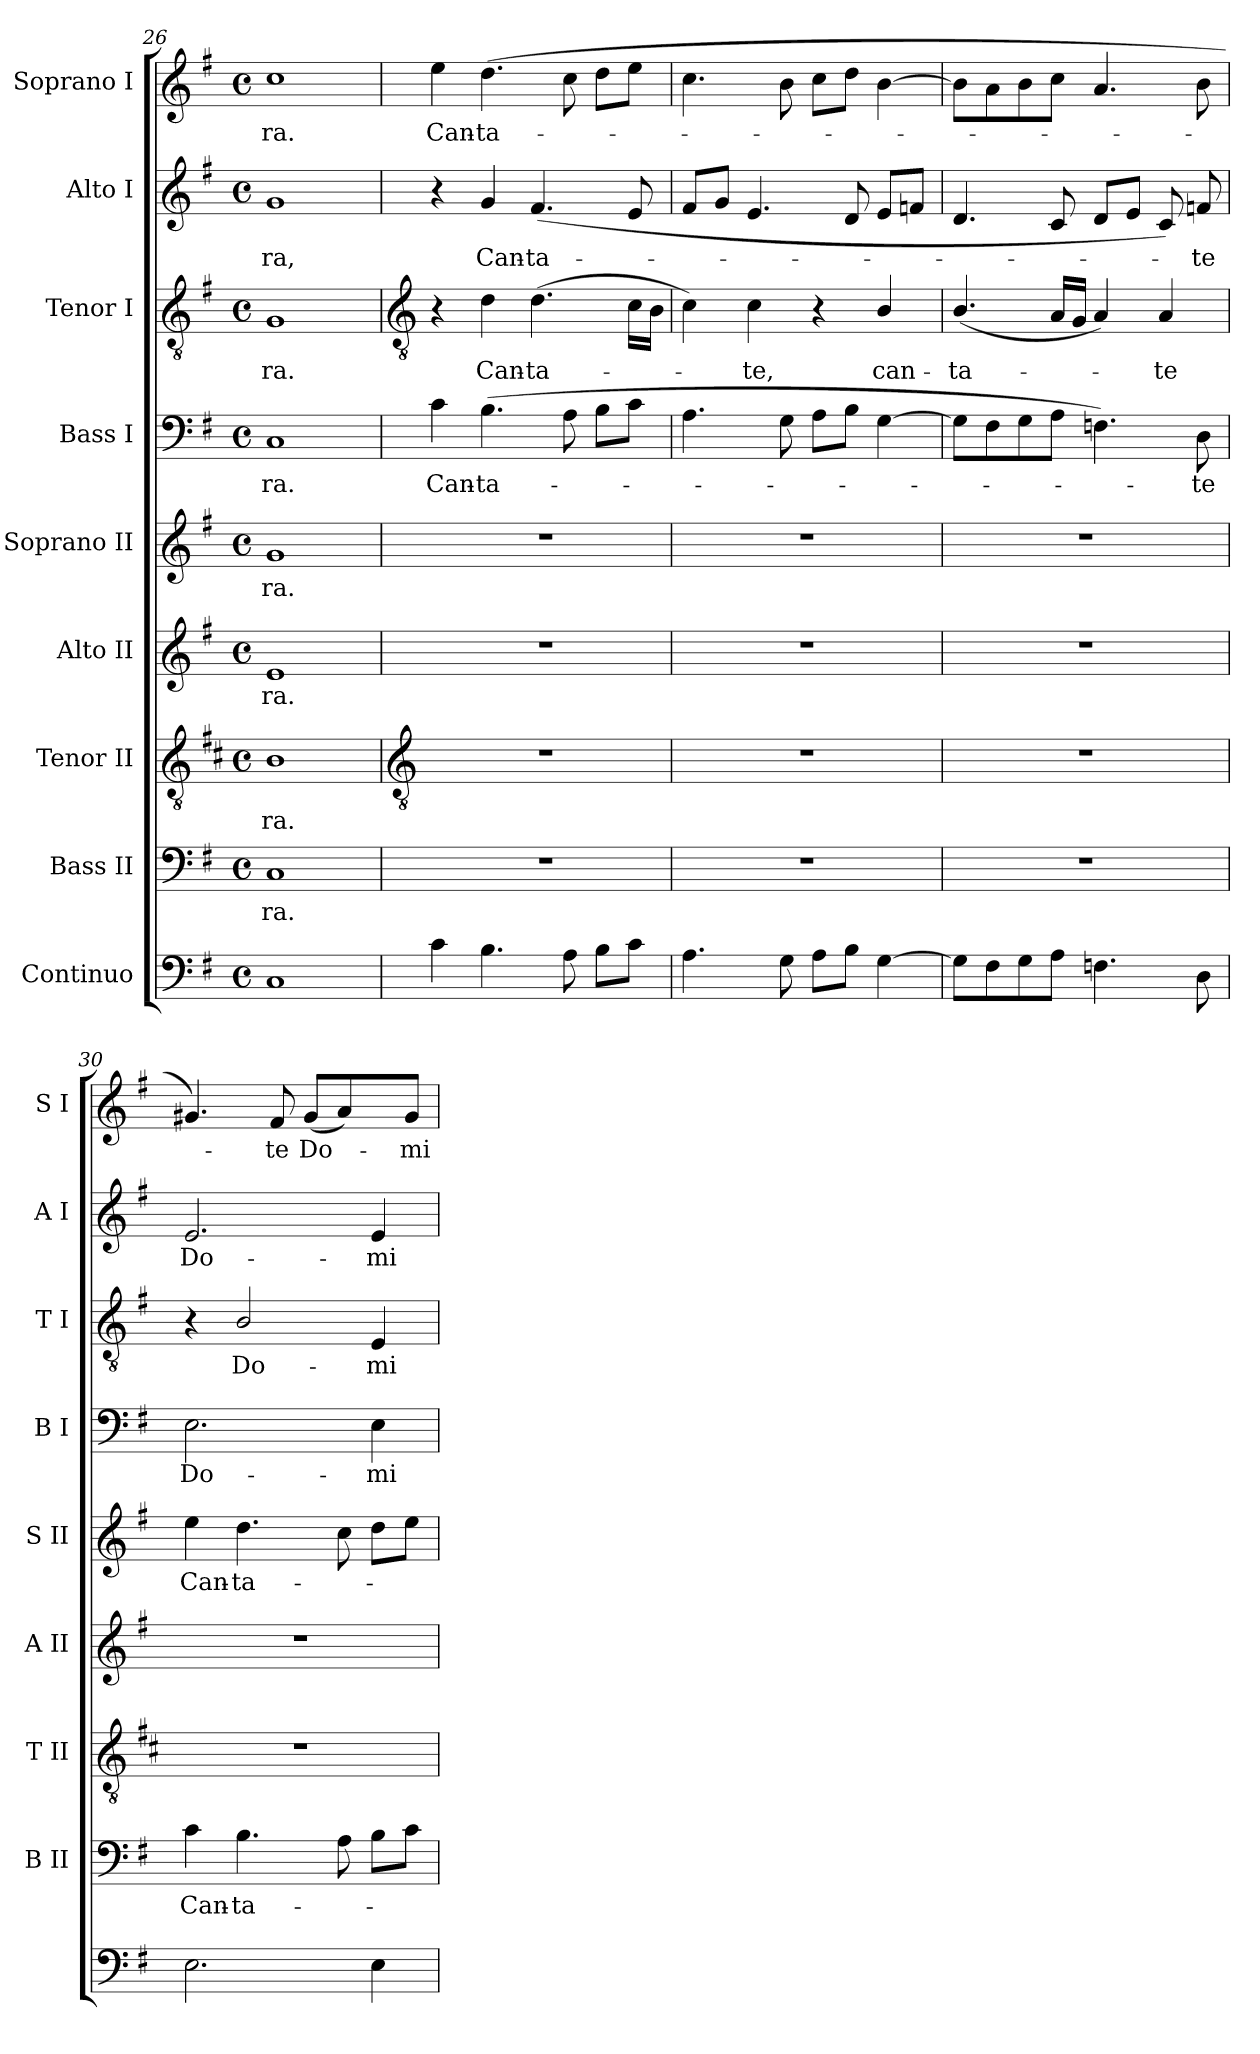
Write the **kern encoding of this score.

**kern	**kern	**text	**kern	**text	**kern	**text	**kern	**text	**kern	**text	**kern	**text	**kern	**text	**kern	**text
*part9	*part8	*part8	*part7	*part7	*part6	*part6	*part5	*part5	*part4	*part4	*part3	*part3	*part2	*part2	*part1	*part1
*staff9	*staff8	*staff8	*staff7	*staff7	*staff6	*staff6	*staff5	*staff5	*staff4	*staff4	*staff3	*staff3	*staff2	*staff2	*staff1	*staff1
*I"Continuo	*I"Bass II	*	*I"Tenor II	*	*I"Alto II	*	*I"Soprano II	*	*I"Bass I	*	*I"Tenor I	*	*I"Alto I	*	*I"Soprano I	*
*	*I'B II	*	*I'T II	*	*I'A II	*	*I'S II	*	*I'B I	*	*I'T I	*	*I'A I	*	*I'S I	*
*clefF4	*clefF4	*	*clefGv2	*	*clefG2	*	*clefG2	*	*clefF4	*	*clefGv2	*	*clefG2	*	*clefG2	*
*	*	*	*ITrd4c7	*	*	*	*	*	*	*	*	*	*	*	*	*
*k[f#]	*k[f#]	*	*k[f#]	*	*k[f#]	*	*k[f#]	*	*k[f#]	*	*k[f#]	*	*k[f#]	*	*k[f#]	*
*G:	*G:	*	*G:	*	*G:	*	*G:	*	*G:	*	*G:	*	*G:	*	*G:	*
*M4/4	*M4/4	*	*M4/4	*	*M4/4	*	*M4/4	*	*M4/4	*	*M4/4	*	*M4/4	*	*M4/4	*
*met(c)	*met(c)	*	*met(c)	*	*met(c)	*	*met(c)	*	*met(c)	*	*met(c)	*	*met(c)	*	*met(c)	*
=26	=26	=26	=26	=26	=26	=26	=26	=26	=26	=26	=26	=26	=26	=26	=26	=26
!	!	!LO:LY:b	!	!LO:LY:b	!	!LO:LY:b	!	!LO:LY:b	!	!LO:LY:b	!	!LO:LY:b	!	!LO:LY:b	!	!LO:LY:b
1C	1C	ra.	1E	ra.	1e	ra.	1g	ra.	1C	ra.	1G	-ra.	1g	-ra,	1cc	ra.
!!LO:LB:g=z
=27	=27	=27	=27	=27	=27	=27	=27	=27	=27	=27	=27	=27	=27	=27	=27	=27
*	*	*	*clefGv2	*	*	*	*	*	*	*	*clefGv2	*	*	*	*	*
!	!	!	!	!	!	!	!	!	!	!LO:LY:b	!	!	!	!	!	!LO:LY:b
4c	1r	.	1r	.	1r	.	1r	.	4c	Can-	4r	.	4r	.	4ee	Can-
!	!	!	!	!	!	!	!	!	!	!LO:LY:b	!	!LO:LY:b	!	!LO:LY:b	!	!LO:LY:b
4.B	.	.	.	.	.	.	.	.	(>4.B	-ta-	4d	Can-	4g	Can-	(>4.dd	-ta-
!	!	!	!	!	!	!	!	!	!	!	!	!LO:LY:b	!	!LO:LY:b	!	!
.	.	.	.	.	.	.	.	.	.	.	(>4.d	-ta-	(<4.f#	-ta-	.	.
8A	.	.	.	.	.	.	.	.	8A	.	.	.	.	.	8cc	.
8BL	.	.	.	.	.	.	.	.	8BL	.	.	.	.	.	8ddL	.
8cJ	.	.	.	.	.	.	.	.	8cJ	.	16cLL	.	8e	.	8eeJ	.
.	.	.	.	.	.	.	.	.	.	.	16BJJ	.	.	.	.	.
=28	=28	=28	=28	=28	=28	=28	=28	=28	=28	=28	=28	=28	=28	=28	=28	=28
4.A	1r	.	1r	.	1r	.	1r	.	4.A	.	4c)	.	8f#L	.	4.cc	.
.	.	.	.	.	.	.	.	.	.	.	.	.	8gJ	.	.	.
!	!	!	!	!	!	!	!	!	!	!	!	!LO:LY:b	!	!	!	!
.	.	.	.	.	.	.	.	.	.	.	4c	te,	4.e	.	.	.
8G	.	.	.	.	.	.	.	.	8G	.	.	.	.	.	8b	.
8AL	.	.	.	.	.	.	.	.	8AL	.	4r	.	.	.	8ccL	.
8BJ	.	.	.	.	.	.	.	.	8BJ	.	.	.	8d	.	8ddJ	.
!	!	!	!	!	!	!	!	!	!	!	!	!LO:LY:b	!	!	!	!
[4G	.	.	.	.	.	.	.	.	[4G	.	4B/	can-	8eL	.	[4b	.
.	.	.	.	.	.	.	.	.	.	.	.	.	8fnJ	.	.	.
=29	=29	=29	=29	=29	=29	=29	=29	=29	=29	=29	=29	=29	=29	=29	=29	=29
!	!	!	!	!	!	!	!	!	!	!	!	!LO:LY:b	!	!	!	!
8GL]	1r	.	1r	.	1r	.	1r	.	8GL]	.	(<4.B/	-ta-	4.d	.	8bL]	.
8F#	.	.	.	.	.	.	.	.	8F#	.	.	.	.	.	8a	.
8G	.	.	.	.	.	.	.	.	8G	.	.	.	.	.	8b	.
8AJ	.	.	.	.	.	.	.	.	8AJ	.	16ALL	.	8c	.	8ccJ	.
.	.	.	.	.	.	.	.	.	.	.	16GJJ	.	.	.	.	.
4.Fn	.	.	.	.	.	.	.	.	4.Fn)	.	4A)	.	8dL	.	4.a	.
.	.	.	.	.	.	.	.	.	.	.	.	.	8eJ	.	.	.
!	!	!	!	!	!	!	!	!	!	!	!	!LO:LY:b	!	!	!	!
.	.	.	.	.	.	.	.	.	.	.	4A	te	8c)	.	.	.
!	!	!	!	!	!	!	!	!	!	!LO:LY:b	!	!	!	!LO:LY:b	!	!
8D	.	.	.	.	.	.	.	.	8D	te	.	.	8fn	te	8b	.
=30	=30	=30	=30	=30	=30	=30	=30	=30	=30	=30	=30	=30	=30	=30	=30	=30
!	!	!LO:LY:b	!	!	!	!	!	!LO:LY:b	!	!LO:LY:b	!	!	!	!LO:LY:b	!	!
2.E	4c	Can-	1r	.	1r	.	4ee	Can-	2.E	Do-	4r	.	2.e	Do-	4.g#X)	.
!	!	!LO:LY:b	!	!	!	!	!	!LO:LY:b	!	!	!	!LO:LY:b	!	!	!	!
.	4.B	-ta-	.	.	.	.	4.dd	-ta-	.	.	2B/	Do-	.	.	.	.
!	!	!	!	!	!	!	!	!	!	!	!	!	!	!	!	!LO:LY:b
.	.	.	.	.	.	.	.	.	.	.	.	.	.	.	8f#	te
!	!	!	!	!	!	!	!	!	!	!	!	!	!	!	!	!LO:LY:b
.	.	.	.	.	.	.	.	.	.	.	.	.	.	.	(<8g#L	Do-
.	8A	.	.	.	.	.	8cc	.	.	.	.	.	.	.	4a)	.
!	!	!	!	!	!	!	!	!	!	!LO:LY:b	!	!LO:LY:b	!	!LO:LY:b	!	!
4E	8BL	.	.	.	.	.	8ddL	.	4E	-mi-	4E	-mi	4e	-mi-	.	.
!	!	!	!	!	!	!	!	!	!	!	!	!	!	!	!	!LO:LY:b
.	8cJ	.	.	.	.	.	8eeJ	.	.	.	.	.	.	.	8g#J	mi-
=	=	=	=	=	=	=	=	=	=	=	=	=	=	=	=	=
*-	*-	*-	*-	*-	*-	*-	*-	*-	*-	*-	*-	*-	*-	*-	*-	*-
